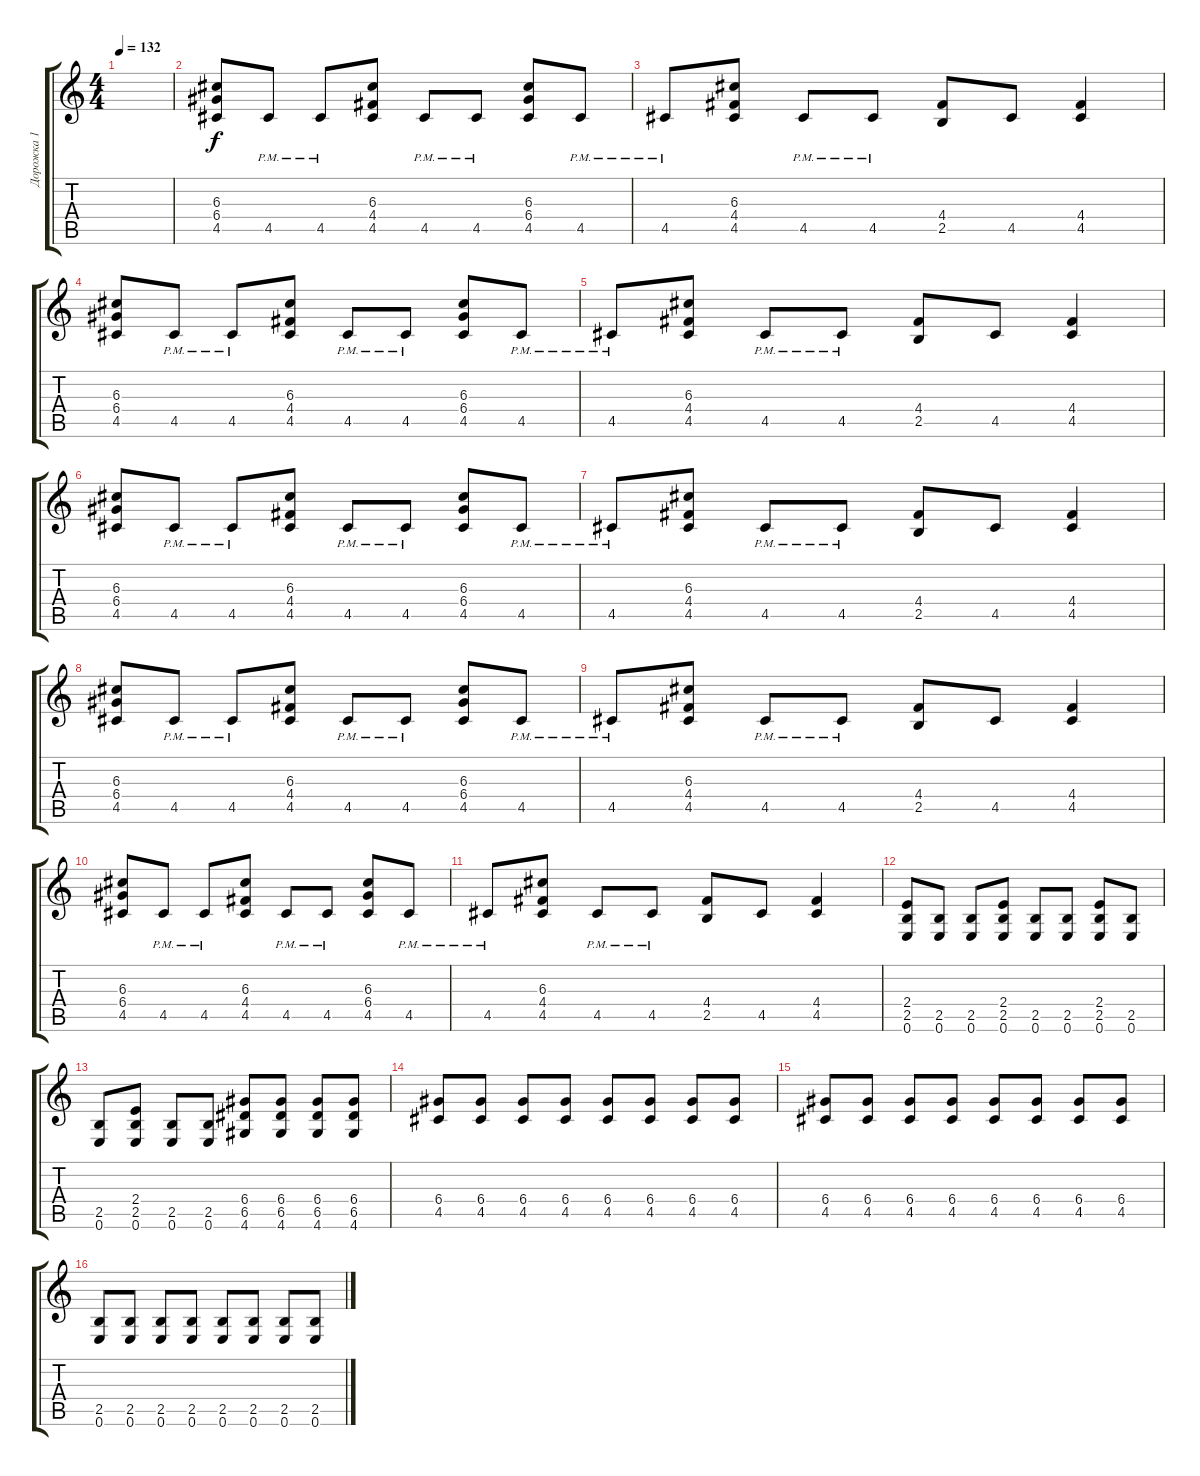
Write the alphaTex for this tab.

\track ("Дорожка 1" "Дорожка 1") {instrument distortionguitar}
\staff {score tabs}
\tuning (E4 B3 G3 D3 A2 E2) {hide}
\ts (4 4)
\tempo 132
\clef g2
\ks c
|
(6.3 6.4 4.5).8 4.5{pm}.8 4.5{pm}.8 (6.3 4.4 4.5).8 4.5{pm}.8 4.5{pm}.8 (6.3 6.4 4.5).8 4.5{pm}.8 |
4.5{pm}.8 (6.3 4.4 4.5).8 4.5{pm}.8 4.5{pm}.8 (4.4 2.5).8 4.5.8 (4.4 4.5).4 |
(6.3 6.4 4.5).8 4.5{pm}.8 4.5{pm}.8 (6.3 4.4 4.5).8 4.5{pm}.8 4.5{pm}.8 (6.3 6.4 4.5).8 4.5{pm}.8 |
4.5{pm}.8 (6.3 4.4 4.5).8 4.5{pm}.8 4.5{pm}.8 (4.4 2.5).8 4.5.8 (4.4 4.5).4 |
(6.3 6.4 4.5).8 4.5{pm}.8 4.5{pm}.8 (6.3 4.4 4.5).8 4.5{pm}.8 4.5{pm}.8 (6.3 6.4 4.5).8 4.5{pm}.8 |
4.5{pm}.8 (6.3 4.4 4.5).8 4.5{pm}.8 4.5{pm}.8 (4.4 2.5).8 4.5.8 (4.4 4.5).4 |
(6.3 6.4 4.5).8 4.5{pm}.8 4.5{pm}.8 (6.3 4.4 4.5).8 4.5{pm}.8 4.5{pm}.8 (6.3 6.4 4.5).8 4.5{pm}.8 |
4.5{pm}.8 (6.3 4.4 4.5).8 4.5{pm}.8 4.5{pm}.8 (4.4 2.5).8 4.5.8 (4.4 4.5).4 |
(6.3 6.4 4.5).8 4.5{pm}.8 4.5{pm}.8 (6.3 4.4 4.5).8 4.5{pm}.8 4.5{pm}.8 (6.3 6.4 4.5).8 4.5{pm}.8 |
4.5{pm}.8 (6.3 4.4 4.5).8 4.5{pm}.8 4.5{pm}.8 (4.4 2.5).8 4.5.8 (4.4 4.5).4 |
(2.4 2.5 0.6).8 (2.5 0.6).8 (2.5 0.6).8 (2.4 2.5 0.6).8 (2.5 0.6).8 (2.5 0.6).8 (2.4 2.5 0.6).8 (2.5 0.6).8 |
(2.5 0.6).8 (2.4 2.5 0.6).8 (2.5 0.6).8 (2.5 0.6).8 (6.4 6.5 4.6).8 (6.4 6.5 4.6).8 (6.4 6.5 4.6).8 (6.4 6.5 4.6).8 |
(6.4 4.5).8 (6.4 4.5).8 (6.4 4.5).8 (6.4 4.5).8 (6.4 4.5).8 (6.4 4.5).8 (6.4 4.5).8 (6.4 4.5).8 |
(6.4 4.5).8 (6.4 4.5).8 (6.4 4.5).8 (6.4 4.5).8 (6.4 4.5).8 (6.4 4.5).8 (6.4 4.5).8 (6.4 4.5).8 |
(2.5 0.6).8 (2.5 0.6).8 (2.5 0.6).8 (2.5 0.6).8 (2.5 0.6).8 (2.5 0.6).8 (2.5 0.6).8 (2.5 0.6).8
